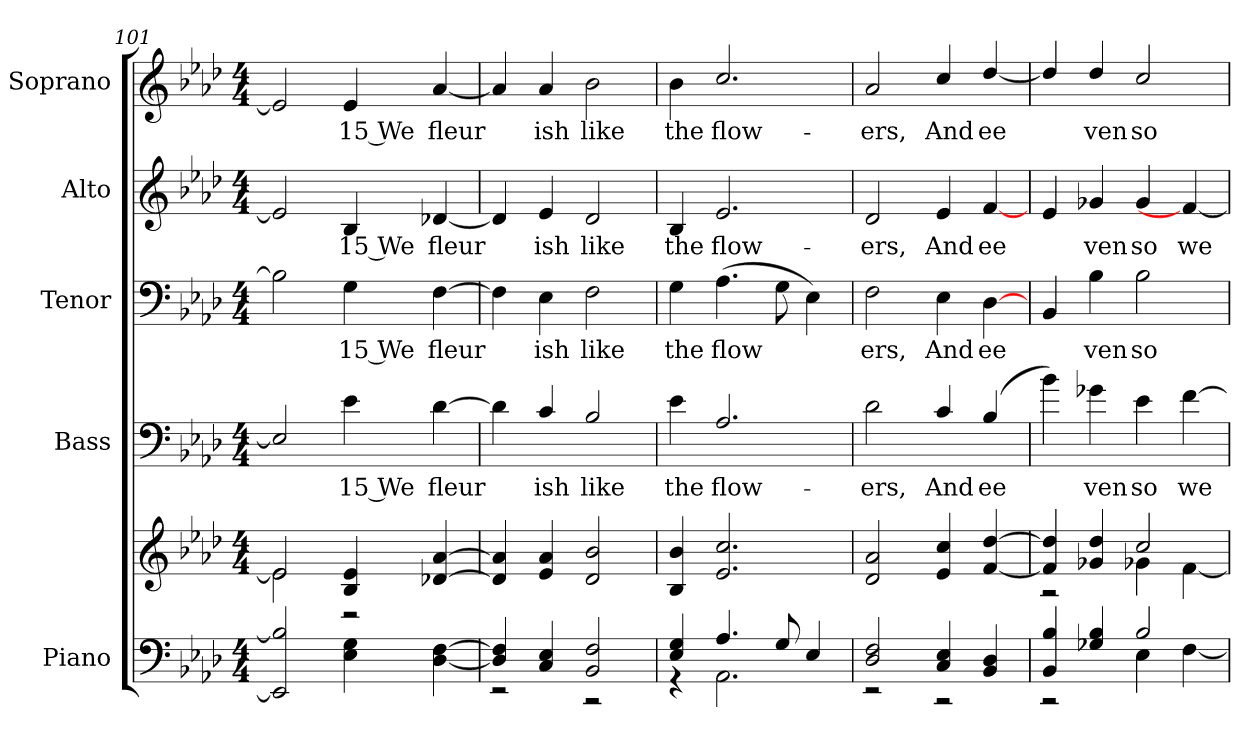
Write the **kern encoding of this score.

**kern	**kern	**kern	**text	**kern	**text	**kern	**text	**kern	**text
*part5	*part5	*part4	*part4	*part3	*part3	*part2	*part2	*part1	*part1
*staff6	*staff5	*staff4	*staff4	*staff3	*staff3	*staff2	*staff2	*staff1	*staff1
*I"Piano	*	*I"Bass	*	*I"Tenor	*	*I"Alto	*	*I"Soprano	*
*I'Pno.	*	*I'B.	*	*I'T.	*	*I'A.	*	*I'S.	*
!!LO:PB:g=z
*clefF4	*clefG2	*clefF4	*	*clefF4	*	*clefG2	*	*clefG2	*
*	*	*ITrd7c12	*	*	*	*	*	*	*
*k[b-e-a-d-]	*k[b-e-a-d-]	*k[b-e-a-d-]	*	*k[b-e-a-d-]	*	*k[b-e-a-d-]	*	*k[b-e-a-d-]	*
*A-:	*A-:	*A-:	*	*A-:	*	*A-:	*	*A-:	*
*M4/4	*M4/4	*M4/4	*	*M4/4	*	*M4/4	*	*M4/4	*
=101	=101	=101	=101	=101	=101	=101	=101	=101	=101
*	*^	*	*	*	*	*	*	*	*
2EE-i/] 2B-i]	2e-i/]	2e-i\	2EE-i/]	.	2B-i\]	.	2e-i/]	.	2e-i/]	.
!	!	!	!	!LO:LY:b:color=#000000	!	!	!	!	!	!
!	!	!	!	!	!	!LO:LY:b:color=#000000	!	!	!	!
!	!	!	!	!	!	!	!	!LO:LY:b:color=#000000	!	!
!	!	!	!	!	!	!	!	!	!	!LO:LY:b:color=#000000
4E-i\ 4Gi	4B-i/ 4e-i	2r	4E-i\	15 We	4Gi\	15 We	4B-i/	15 We	4e-i/	15 We
!	!	!	!	!LO:LY:b:color=#000000	!	!	!	!	!	!
!	!	!	!	!	!	!LO:LY:b:color=#000000	!	!	!	!
!	!	!	!	!	!	!	!	!LO:LY:b:color=#000000	!	!
!	!	!	!	!	!	!	!	!	!	!LO:LY:b:color=#000000
[<4D-i\ [>4Fi	[>4d-Xi/ [>4a-i	.	[>4D-i\	fleur	[>4Fi\	fleur	[<4d-Xi/	fleur	[<4a-i/	fleur
*	*v	*v	*	*	*	*	*	*	*	*
=102	=102	=102	=102	=102	=102	=102	=102	=102	=102
*^	*	*	*	*	*	*	*	*	*
4D-i/] 4Fi]	2r	4d-i/] 4a-i]	4D-i\]	.	4Fi\]	.	4d-i/]	.	4a-i/]	.
!	!	!	!	!LO:LY:b:color=#000000	!	!	!	!	!	!
!	!	!	!	!	!	!LO:LY:b:color=#000000	!	!	!	!
!	!	!	!	!	!	!	!	!LO:LY:b:color=#000000	!	!
!	!	!	!	!	!	!	!	!	!	!LO:LY:b:color=#000000
4Ci/ 4E-i	.	4e-i/ 4a-i	4Ci/	ish	4E-i\	ish	4e-i/	ish	4a-i/	ish
!	!	!	!	!LO:LY:b:color=#000000	!	!	!	!	!	!
!	!	!	!	!	!	!LO:LY:b:color=#000000	!	!	!	!
!	!	!	!	!	!	!	!	!LO:LY:b:color=#000000	!	!
!	!	!	!	!	!	!	!	!	!	!LO:LY:b:color=#000000
2BB-i/ 2Fi	2r	2d-i/ 2b-i	2BB-i/	like	2Fi\	like	2d-i/	like	2b-i\	like
=103	=103	=103	=103	=103	=103	=103	=103	=103	=103	=103
!	!	!	!	!LO:LY:b:color=#000000	!	!	!	!	!	!
!	!	!	!	!	!	!LO:LY:b:color=#000000	!	!	!	!
!	!	!	!	!	!	!	!	!LO:LY:b:color=#000000	!	!
!	!	!	!	!	!	!	!	!	!	!LO:LY:b:color=#000000
4E-i/ 4Gi	4r	4B-i/ 4b-i	4E-i\	the	4Gi\	the	4B-i/	the	4b-i\	the
!	!	!	!	!LO:LY:b:color=#000000	!	!	!	!	!	!
!	!	!	!	!	!	!LO:LY:b:color=#000000	!	!	!	!
!	!	!	!	!	!	!	!	!LO:LY:b:color=#000000	!	!
!	!	!	!	!	!	!	!	!	!	!LO:LY:b:color=#000000
4.A-i/	2.AA-i\	2.e-i/ 2.cci	2.AA-i/	flow-	(4.A-i\	flow	2.e-i/	flow-	2.cci/	flow-
8Gi/	.	.	.	.	8Gi\	.	.	.	.	.
4E-i/	.	.	.	.	4E-i\)	.	.	.	.	.
=104	=104	=104	=104	=104	=104	=104	=104	=104	=104	=104
!	!	!	!	!LO:LY:b:color=#000000	!	!	!	!	!	!
!	!	!	!	!	!	!LO:LY:b:color=#000000	!	!	!	!
!	!	!	!	!	!	!	!	!LO:LY:b:color=#000000	!	!
!	!	!	!	!	!	!	!	!	!	!LO:LY:b:color=#000000
2D-i/ 2Fi	2r	2d-i/ 2a-i	2D-i\	-ers,	2Fi\	ers,	2d-i/	-ers,	2a-i/	-ers,
!	!	!	!	!LO:LY:b:color=#000000	!	!	!	!	!	!
!	!	!	!	!	!	!LO:LY:b:color=#000000	!	!	!	!
!	!	!	!	!	!	!	!	!LO:LY:b:color=#000000	!	!
!	!	!	!	!	!	!	!	!	!	!LO:LY:b:color=#000000
4Ci/ 4E-i	2r	4e-i/ 4cci	4Ci/	And	4E-i\	And	4e-i/	And	4cci/	And
!	!	!	!	!LO:LY:b:color=#000000	!	!	!	!	!	!
!	!	!	!	!	!	!LO:LY:b:color=#000000	!	!	!	!
!	!	!	!	!	!	!	!	!LO:LY:b:color=#000000	!	!
!	!	!	!	!	!	!	!	!	!	!LO:LY:b:color=#000000
4BB-i/ 4D-i	.	[<4fi/ [>4dd-i	(4BB-i/	ee	[>4D-i\	ee	[<4fi/	ee	[<4dd-i/	ee
=105	=105	=105	=105	=105	=105	=105	=105	=105	=105	=105
*	*	*^	*	*	*	*	*	*	*	*
4BB-i/ 4B-i	2r	4fi/] 4dd-i]	2r	4B-i\)	.	4BB-i/	.	4e-i/	.	4dd-i/]	.
!	!	!	!	!	!LO:LY:b:color=#000000	!	!	!	!	!	!
!	!	!	!	!	!	!	!LO:LY:b:color=#000000	!	!	!	!
!	!	!	!	!	!	!	!	!	!LO:LY:b:color=#000000	!	!
!	!	!	!	!	!	!	!	!	!	!	!LO:LY:b:color=#000000
4G-Xi/ 4B-i	.	4g-Xi/ 4dd-i	.	4G-Xi\	ven	4B-i\	ven	4g-Xi/	ven	4dd-i/	ven
!	!	!	!	!	!LO:LY:b:color=#000000	!	!	!	!	!	!
!	!	!	!	!	!	!	!LO:LY:b:color=#000000	!	!	!	!
!	!	!	!	!	!	!	!	!	!LO:LY:b:color=#000000	!	!
!	!	!	!	!	!	!	!	!	!	!	!LO:LY:b:color=#000000
2B-i/	4E-i\	2cci/	4g-Xi\	4E-i\	so	2B-i\	so	4g-i/	so	2cci/	so
!	!	!	!	!	!LO:LY:b:color=#000000	!	!	!	!	!	!
!	!	!	!	!	!	!	!	!	!LO:LY:b:color=#000000	!	!
.	[<4Fi\	.	[<4fi\	[>4Fi\	we	.	.	4fi/_<	we	.	.
*v	*v	*	*	*	*	*	*	*	*	*	*
*	*v	*v	*	*	*	*	*	*	*	*
=	=	=	=	=	=	=	=	=	=
*-	*-	*-	*-	*-	*-	*-	*-	*-	*-
